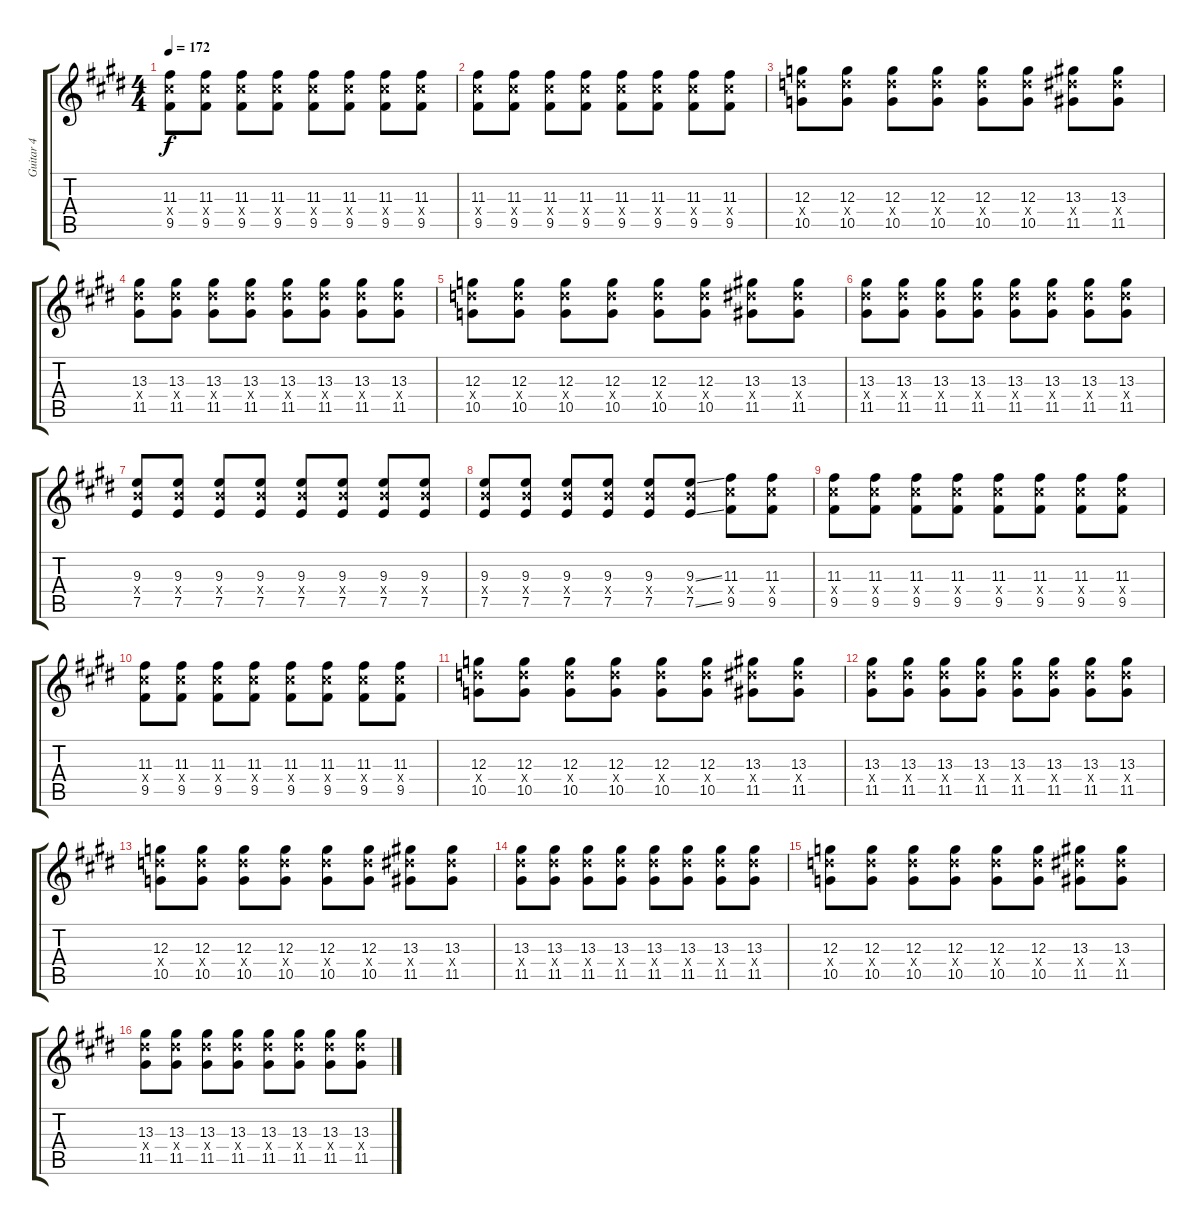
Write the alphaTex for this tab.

\track ("Guitar 4" "Guitar 4") {instrument distortionguitar}
\staff {score tabs}
\tuning (E4 B3 G3 D3 A2 E2) {hide}
\ts (4 4)
\tempo 172
\clef g2
\ks e
(11.3 11.4{x} 9.5).8{dy f} (11.3 11.4{x} 9.5).8 (11.3 11.4{x} 9.5).8 (11.3 11.4{x} 9.5).8 (11.3 11.4{x} 9.5).8 (11.3 11.4{x} 9.5).8 (11.3 11.4{x} 9.5).8 (11.3 11.4{x} 9.5).8 |
(11.3 11.4{x} 9.5).8 (11.3 11.4{x} 9.5).8 (11.3 11.4{x} 9.5).8 (11.3 11.4{x} 9.5).8 (11.3 11.4{x} 9.5).8 (11.3 11.4{x} 9.5).8 (11.3 11.4{x} 9.5).8 (11.3 11.4{x} 9.5).8 |
(12.3 12.4{x} 10.5).8 (12.3 12.4{x} 10.5).8 (12.3 12.4{x} 10.5).8 (12.3 12.4{x} 10.5).8 (12.3 12.4{x} 10.5).8 (12.3 12.4{x} 10.5).8 (13.3 13.4{x} 11.5).8 (13.3 13.4{x} 11.5).8 |
(13.3 13.4{x} 11.5).8 (13.3 13.4{x} 11.5).8 (13.3 13.4{x} 11.5).8 (13.3 13.4{x} 11.5).8 (13.3 13.4{x} 11.5).8 (13.3 13.4{x} 11.5).8 (13.3 13.4{x} 11.5).8 (13.3 13.4{x} 11.5).8 |
(12.3 12.4{x} 10.5).8 (12.3 12.4{x} 10.5).8 (12.3 12.4{x} 10.5).8 (12.3 12.4{x} 10.5).8 (12.3 12.4{x} 10.5).8 (12.3 12.4{x} 10.5).8 (13.3 13.4{x} 11.5).8 (13.3 13.4{x} 11.5).8 |
(13.3 13.4{x} 11.5).8 (13.3 13.4{x} 11.5).8 (13.3 13.4{x} 11.5).8 (13.3 13.4{x} 11.5).8 (13.3 13.4{x} 11.5).8 (13.3 13.4{x} 11.5).8 (13.3 13.4{x} 11.5).8 (13.3 13.4{x} 11.5).8 |
(9.3 9.4{x} 7.5).8 (9.3 9.4{x} 7.5).8 (9.3 9.4{x} 7.5).8 (9.3 9.4{x} 7.5).8 (9.3 9.4{x} 7.5).8 (9.3 9.4{x} 7.5).8 (9.3 9.4{x} 7.5).8 (9.3 9.4{x} 7.5).8 |
(9.3 9.4{x} 7.5).8 (9.3 9.4{x} 7.5).8 (9.3 9.4{x} 7.5).8 (9.3 9.4{x} 7.5).8 (9.3 9.4{x} 7.5).8 (9.3{ss} 9.4{x} 7.5{ss}).8 (11.3 11.4{x} 9.5).8 (11.3 11.4{x} 9.5).8 |
(11.3 11.4{x} 9.5).8 (11.3 11.4{x} 9.5).8 (11.3 11.4{x} 9.5).8 (11.3 11.4{x} 9.5).8 (11.3 11.4{x} 9.5).8 (11.3 11.4{x} 9.5).8 (11.3 11.4{x} 9.5).8 (11.3 11.4{x} 9.5).8 |
(11.3 11.4{x} 9.5).8 (11.3 11.4{x} 9.5).8 (11.3 11.4{x} 9.5).8 (11.3 11.4{x} 9.5).8 (11.3 11.4{x} 9.5).8 (11.3 11.4{x} 9.5).8 (11.3 11.4{x} 9.5).8 (11.3 11.4{x} 9.5).8 |
(12.3 12.4{x} 10.5).8 (12.3 12.4{x} 10.5).8 (12.3 12.4{x} 10.5).8 (12.3 12.4{x} 10.5).8 (12.3 12.4{x} 10.5).8 (12.3 12.4{x} 10.5).8 (13.3 13.4{x} 11.5).8 (13.3 13.4{x} 11.5).8 |
(13.3 13.4{x} 11.5).8 (13.3 13.4{x} 11.5).8 (13.3 13.4{x} 11.5).8 (13.3 13.4{x} 11.5).8 (13.3 13.4{x} 11.5).8 (13.3 13.4{x} 11.5).8 (13.3 13.4{x} 11.5).8 (13.3 13.4{x} 11.5).8 |
(12.3 12.4{x} 10.5).8 (12.3 12.4{x} 10.5).8 (12.3 12.4{x} 10.5).8 (12.3 12.4{x} 10.5).8 (12.3 12.4{x} 10.5).8 (12.3 12.4{x} 10.5).8 (13.3 13.4{x} 11.5).8 (13.3 13.4{x} 11.5).8 |
(13.3 13.4{x} 11.5).8 (13.3 13.4{x} 11.5).8 (13.3 13.4{x} 11.5).8 (13.3 13.4{x} 11.5).8 (13.3 13.4{x} 11.5).8 (13.3 13.4{x} 11.5).8 (13.3 13.4{x} 11.5).8 (13.3 13.4{x} 11.5).8 |
(12.3 12.4{x} 10.5).8 (12.3 12.4{x} 10.5).8 (12.3 12.4{x} 10.5).8 (12.3 12.4{x} 10.5).8 (12.3 12.4{x} 10.5).8 (12.3 12.4{x} 10.5).8 (13.3 13.4{x} 11.5).8 (13.3 13.4{x} 11.5).8 |
(13.3 13.4{x} 11.5).8 (13.3 13.4{x} 11.5).8 (13.3 13.4{x} 11.5).8 (13.3 13.4{x} 11.5).8 (13.3 13.4{x} 11.5).8 (13.3 13.4{x} 11.5).8 (13.3 13.4{x} 11.5).8 (13.3 13.4{x} 11.5).8
